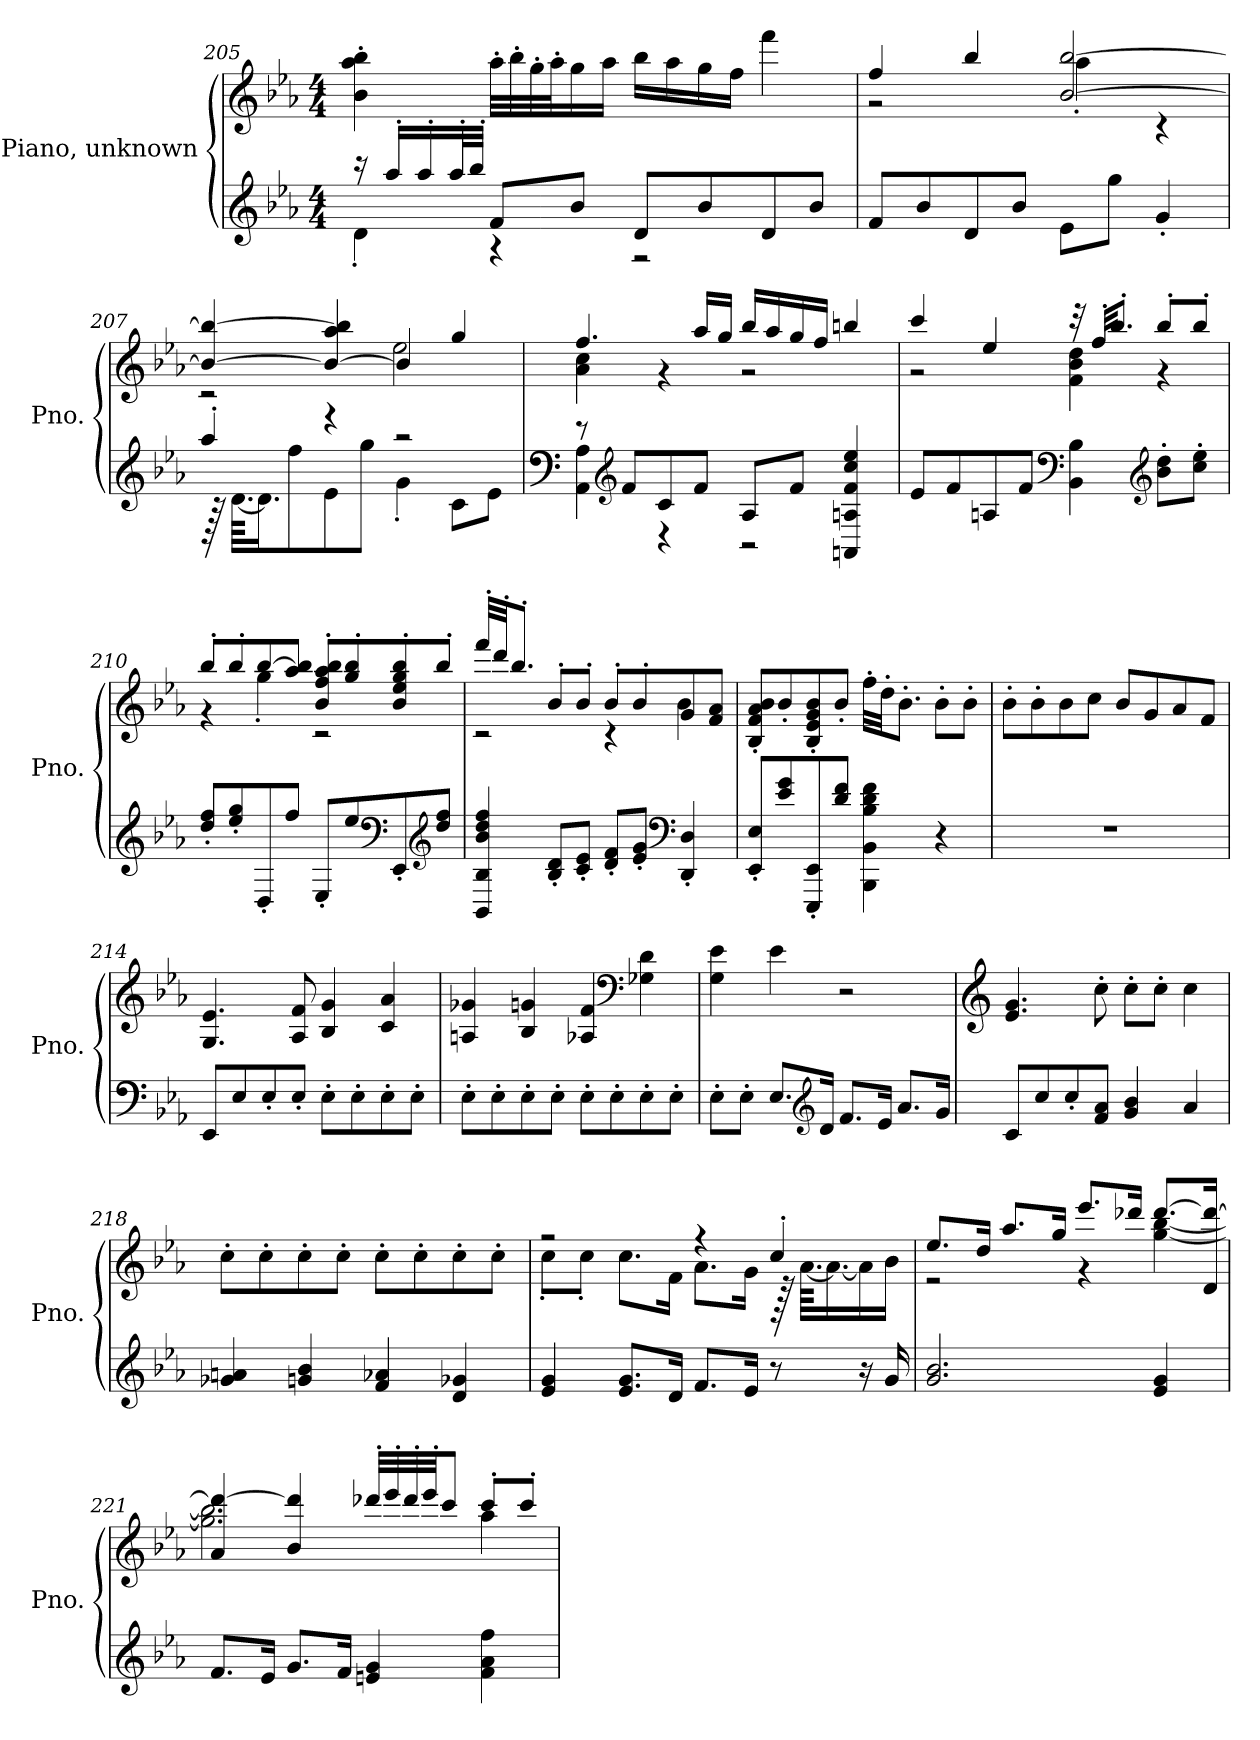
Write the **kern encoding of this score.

**kern	**kern
*part1	*part1
*staff2	*staff1
*I"Piano, unknown	*
*I'Pno.	*
*clefG2	*clefG2
*k[b-e-a-]	*k[b-e-a-]
*M4/4	*M4/4
=205	=205
*^	*
16r	4d'\	4b-\' 4aa-\' 4bb-\'
16aa-'/LL	.	.
16aa-'/	.	.
32aa-'/L	.	.
32bb-'/JJJ	.	.
8f/L	4r	32aa-'\LLL
.	.	32bb-'\
.	.	32gg'\
.	.	32aa-'\J
8b-/J	.	16gg\
.	.	16aa-\JJ
8d/L	2r	16bb-\LL
.	.	16aa-\
8b-/	.	16gg\
.	.	16ff\JJ
8d/	.	4fff\
8b-/J	.	.
*v	*v	*
=206	=206
*	*^
8f/L	4ff/	2r
8b-/	.	.
8d/	4bb-/	.
8b-/J	.	.
8e-\L	[2b-/ [2bb-/	4aa-'\
8gg\J	.	.
4g'/	.	4r
!!LO:LB:g=z	!!
=207	=207	=207
*^	*	*
4aa-'/	128r	4b-/_ 4bb-/_	2r
.	[64.d\KKLL	.	.
.	16.d\J]	.	.
.	8ff\	.	.
4r	8e-\	4b-/_ 4aa-/ 4bb-/]	.
.	8gg\J	.	.
2r	4g'\	4b-/]	2ee-\
.	8c\L	4gg/	.
.	8e-\J	.	.
=208	=208	=208	=208
*clefF4	*	*	*
8r	4AA-\ 4A-\	4.ff/	4a-\ 4cc\
*clefG2	*	*	*
8f/L	.	.	.
8c/	4r	.	4r
8f/J	.	16aa-/LL	.
.	.	16gg/JJ	.
8A-/L	2r	16bb-/LL	2r
.	.	16aa-/	.
8f/J	.	16gg/	.
.	.	16ff/JJ	.
4AAn/ 4An/ 4f/ 4cc/ 4ee-/	.	4bbn/	.
*v	*v	*	*
=209	=209	=209
8e-/L	4ccc/	2r
8f/	.	.
8An/	4ee-/	.
8f/J	.	.
*clefF4	*	*
4BB-\ 4B-\	32r	4f\ 4b-\ 4dd\
.	32ff'/KKL	.
.	8.bb-'/J	.
*clefG2	*	*
8b-\' 8dd\'L	8bb-'/L	4r
8cc\' 8ee-\'J	8bb-'/J	.
!!LO:LB:g=z	!!
=210	=210	=210
8dd/' 8ff/'L	8bb-'/L	4r
8ee-/' 8gg/'	8bb-'/	.
8D'/	[8bb-/	4gg'\
8ff/J	8aa-/ 8bb-/]J	.
8E-'/L	8b-/' 8ff/' 8aa-/' 8bb-/'L	2r
8ee-/	8gg/' 8bb-/'	.
*clefF4	*	*
8EE-'/	8b-/' 8ee-/' 8gg/' 8bb-/'	.
*clefG2	*	*
8dd/ 8ff/J	8bb-'/J	.
=211	=211	=211
4BB-/ 4B-/ 4b-/ 4dd/ 4ff/	32fff'/LLL	2r
.	32ddd'/JJ	.
.	8.bb-'/J	.
8B-/' 8d/'L	8b-'/L	.
8c/' 8e-/'J	8b-'/J	.
8d/' 8f/'L	8b-'/L	4r
8e-/' 8g/'J	8b-'/	.
*clefF4	*	*
4DD/' 4D/'	8g/	4b-\
.	8f/ 8a-/J	.
*	*v	*v
=212	=212
8EE-/' 8E-/'L	8B-/' 8f/' 8a-/' 8b-/'L
8e-/ 8g/	8b-'/
8EEE-/' 8EE-/'	8B-/' 8e-/' 8g/' 8b-/'
8d/ 8f/J	8b-'/J
4BBB-\ 4BB-\ 4B-\ 4d\ 4f\	32ff'\LLL
.	32dd'\JJ
.	8.b-'\J
4r	8b-'\L
.	8b-'\J
!!LO:LB:g=z
=213	=213
1r	8b-'\L
.	8b-'\
.	8b-\
.	8cc\J
.	8b-/L
.	8g/
.	8a-/
.	8f/J
=214	=214
8EE-/L	4.G/ 4.e-/
8E-/	.
8E-'/	.
8E-'/J	8A-/ 8f/
8E-'\L	4B-/ 4g/
8E-'\	.
8E-'\	4c/ 4a-/
8E-'\J	.
=215	=215
8E-'\L	4An/ 4g-X/
8E-'\	.
8E-'\	4B-/ 4gn/
8E-'\J	.
8E-'\L	4A-X/ 4f/
8E-'\	.
*	*clefF4
8E-'\	4G-X\ 4d\
8E-'\J	.
=216	=216
8E-'\L	4G\ 4e-\
8E-'\J	.
8.E-/L	4e-\
*clefG2	*
16d/Jk	.
8.f/L	2r
16e-/Jk	.
8.a-/L	.
16g/Jk	.
!!LO:PB:g=z
=217	=217
*	*clefG2
8c/L	4.e-/ 4.g/
8cc/	.
8cc'/	.
8f/ 8a-/J	8cc'\
4g/ 4b-/	8cc'\L
.	8cc'\J
4a-/	4cc\
=218	=218
4g-X/ 4an/	8cc'\L
.	8cc'\
4gn/ 4b-/	8cc'\
.	8cc'\J
4f/ 4a-X/	8cc'\L
.	8cc'\
4d/ 4g-X/	8cc'\
.	8cc'\J
=219	=219
*	*^
4e-/ 4g/	2r	8cc'\L
.	.	8cc'\J
8.e-/ 8.g/L	.	8.cc\L
16d/Jk	.	16f\Jk
8.f/L	4r	8.a-\L
16e-/Jk	.	16g\Jk
8r	4cc'/	128r
.	.	[64.a-\KKLL
.	.	16.a-\_
16r	.	16a-\]
16g/	.	16b-\JJ
=220	=220	=220
2.g/ 2.b-/	8.ee-/L	2r
.	16dd/Jk	.
.	8.aa-/L	.
.	16gg/Jk	.
.	8.eee-/L	4r
.	16ddd-X/Jk	.
4e-/ 4g/	[8.ddd-/L	[4gg\ [4bb-\
.	16d/ 16ddd-/_Jk	.
!!LO:LB:g=z	!!
=221	=221	=221
8.f/L	4a-/ 4ddd-/_	2.gg\] 2.bb-\]
16e-/Jk	.	.
8.g/L	4b-/ 4ddd-/]	.
16f/Jk	.	.
4en/ 4g/	32ddd-X'/LLL	.
.	32eee-'/	.
.	32ddd-'/	.
.	32eee-'/JJ	.
.	8ccc/J	.
4f\ 4a-\ 4ff\	8ccc'/L	4aa-\
.	8ccc'/J	.
*	*v	*v
=	=
*-	*-
